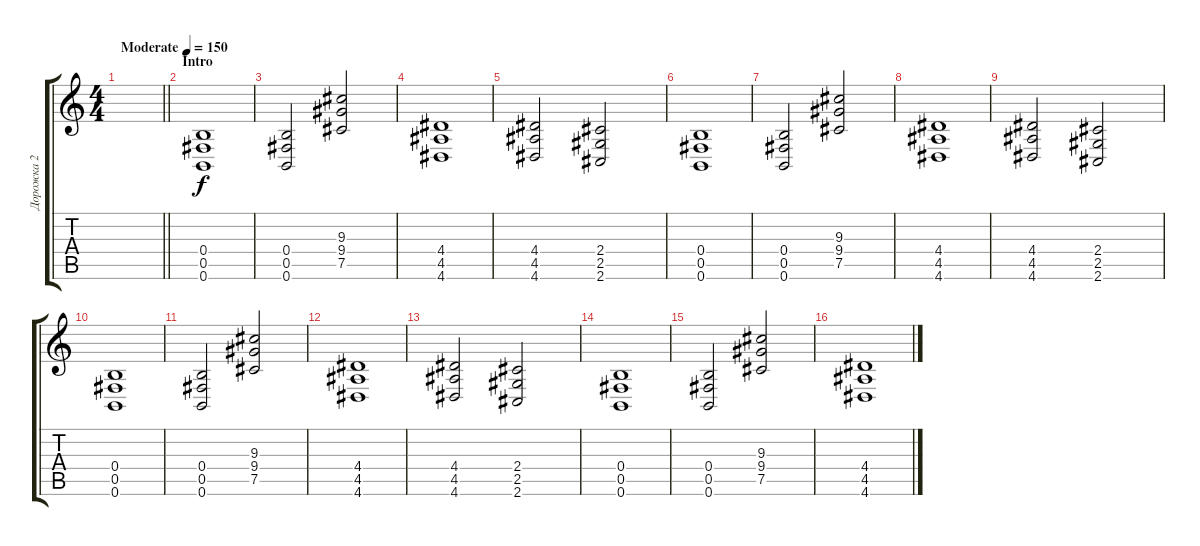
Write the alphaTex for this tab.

\track ("Дорожка 2" "Дорожка 2") {instrument distortionguitar}
\staff {score tabs}
\tuning (Db4 Ab3 E3 B2 Gb2 B1) {hide}
\ts (4 4)
\tempo (150 "Moderate")
\clef g2
\barLineRight lightlight
\ks c
|
\section ("" "Intro")
(0.4 0.5 0.6).1 |
(0.4 0.5 0.6).2 (9.3 9.4 7.5).2 |
(4.4 4.5 4.6).1 |
(4.4 4.5 4.6).2 (2.4 2.5 2.6).2 |
(0.4 0.5 0.6).1 |
(0.4 0.5 0.6).2 (9.3 9.4 7.5).2 |
(4.4 4.5 4.6).1 |
(4.4 4.5 4.6).2 (2.4 2.5 2.6).2 |
(0.4 0.5 0.6).1 |
(0.4 0.5 0.6).2 (9.3 9.4 7.5).2 |
(4.4 4.5 4.6).1 |
(4.4 4.5 4.6).2 (2.4 2.5 2.6).2 |
(0.4 0.5 0.6).1 |
(0.4 0.5 0.6).2 (9.3 9.4 7.5).2 |
(4.4 4.5 4.6).1
